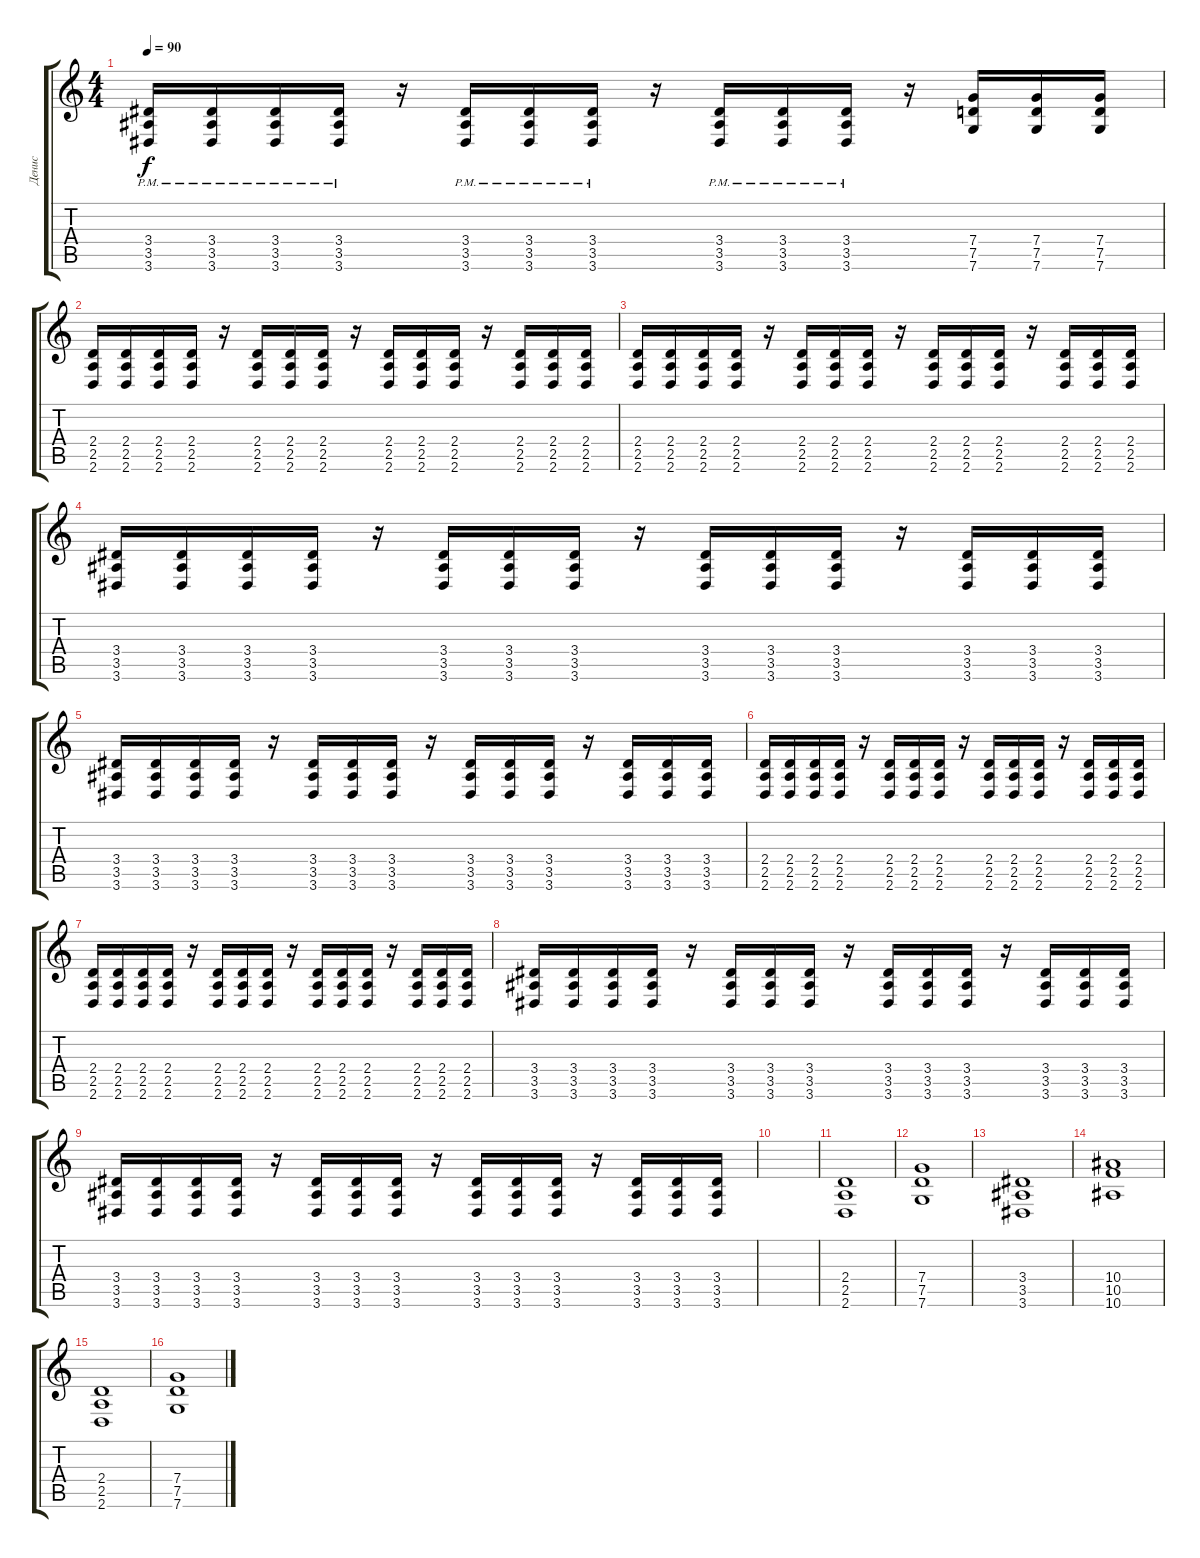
\track ("Денис" "Денис") {instrument overdrivenguitar}
\staff {score tabs}
\tuning (D4 A3 F3 C3 G2 C2) {hide}
\ts (4 4)
\tempo 90
\clef g2
\ks c
(3.4{pm} 3.5{pm} 3.6{pm}).16{dy f} (3.4{pm} 3.5{pm} 3.6{pm}).16 (3.4{pm} 3.5{pm} 3.6{pm}).16 (3.4{pm} 3.5{pm} 3.6{pm}).16 r.16 (3.4{pm} 3.5{pm} 3.6{pm}).16 (3.4{pm} 3.5{pm} 3.6{pm}).16 (3.4{pm} 3.5{pm} 3.6{pm}).16 r.16 (3.4{pm} 3.5{pm} 3.6{pm}).16 (3.4{pm} 3.5{pm} 3.6{pm}).16 (3.4{pm} 3.5{pm} 3.6{pm}).16 r.16 (7.4 7.5 7.6).16 (7.4 7.5 7.6).16 (7.4 7.5 7.6).16 |
(2.4 2.5 2.6).16 (2.4 2.5 2.6).16 (2.4 2.5 2.6).16 (2.4 2.5 2.6).16 r.16 (2.4 2.5 2.6).16 (2.4 2.5 2.6).16 (2.4 2.5 2.6).16 r.16 (2.4 2.5 2.6).16 (2.4 2.5 2.6).16 (2.4 2.5 2.6).16 r.16 (2.4 2.5 2.6).16 (2.4 2.5 2.6).16 (2.4 2.5 2.6).16 |
(2.4 2.5 2.6).16 (2.4 2.5 2.6).16 (2.4 2.5 2.6).16 (2.4 2.5 2.6).16 r.16 (2.4 2.5 2.6).16 (2.4 2.5 2.6).16 (2.4 2.5 2.6).16 r.16 (2.4 2.5 2.6).16 (2.4 2.5 2.6).16 (2.4 2.5 2.6).16 r.16 (2.4 2.5 2.6).16 (2.4 2.5 2.6).16 (2.4 2.5 2.6).16 |
(3.4 3.5 3.6).16 (3.4 3.5 3.6).16 (3.4 3.5 3.6).16 (3.4 3.5 3.6).16 r.16 (3.4 3.5 3.6).16 (3.4 3.5 3.6).16 (3.4 3.5 3.6).16 r.16 (3.4 3.5 3.6).16 (3.4 3.5 3.6).16 (3.4 3.5 3.6).16 r.16 (3.4 3.5 3.6).16 (3.4 3.5 3.6).16 (3.4 3.5 3.6).16 |
(3.4 3.5 3.6).16 (3.4 3.5 3.6).16 (3.4 3.5 3.6).16 (3.4 3.5 3.6).16 r.16 (3.4 3.5 3.6).16 (3.4 3.5 3.6).16 (3.4 3.5 3.6).16 r.16 (3.4 3.5 3.6).16 (3.4 3.5 3.6).16 (3.4 3.5 3.6).16 r.16 (3.4 3.5 3.6).16 (3.4 3.5 3.6).16 (3.4 3.5 3.6).16 |
(2.4 2.5 2.6).16 (2.4 2.5 2.6).16 (2.4 2.5 2.6).16 (2.4 2.5 2.6).16 r.16 (2.4 2.5 2.6).16 (2.4 2.5 2.6).16 (2.4 2.5 2.6).16 r.16 (2.4 2.5 2.6).16 (2.4 2.5 2.6).16 (2.4 2.5 2.6).16 r.16 (2.4 2.5 2.6).16 (2.4 2.5 2.6).16 (2.4 2.5 2.6).16 |
(2.4 2.5 2.6).16 (2.4 2.5 2.6).16 (2.4 2.5 2.6).16 (2.4 2.5 2.6).16 r.16 (2.4 2.5 2.6).16 (2.4 2.5 2.6).16 (2.4 2.5 2.6).16 r.16 (2.4 2.5 2.6).16 (2.4 2.5 2.6).16 (2.4 2.5 2.6).16 r.16 (2.4 2.5 2.6).16 (2.4 2.5 2.6).16 (2.4 2.5 2.6).16 |
(3.4 3.5 3.6).16 (3.4 3.5 3.6).16 (3.4 3.5 3.6).16 (3.4 3.5 3.6).16 r.16 (3.4 3.5 3.6).16 (3.4 3.5 3.6).16 (3.4 3.5 3.6).16 r.16 (3.4 3.5 3.6).16 (3.4 3.5 3.6).16 (3.4 3.5 3.6).16 r.16 (3.4 3.5 3.6).16 (3.4 3.5 3.6).16 (3.4 3.5 3.6).16 |
(3.4 3.5 3.6).16 (3.4 3.5 3.6).16 (3.4 3.5 3.6).16 (3.4 3.5 3.6).16 r.16 (3.4 3.5 3.6).16 (3.4 3.5 3.6).16 (3.4 3.5 3.6).16 r.16 (3.4 3.5 3.6).16 (3.4 3.5 3.6).16 (3.4 3.5 3.6).16 r.16 (3.4 3.5 3.6).16 (3.4 3.5 3.6).16 (3.4 3.5 3.6).16 |
|
(2.4 2.5 2.6).1 |
(7.4 7.5 7.6).1 |
(3.4 3.5 3.6).1 |
(10.4 10.5 10.6).1 |
(2.4 2.5 2.6).1 |
(7.4 7.5 7.6).1
